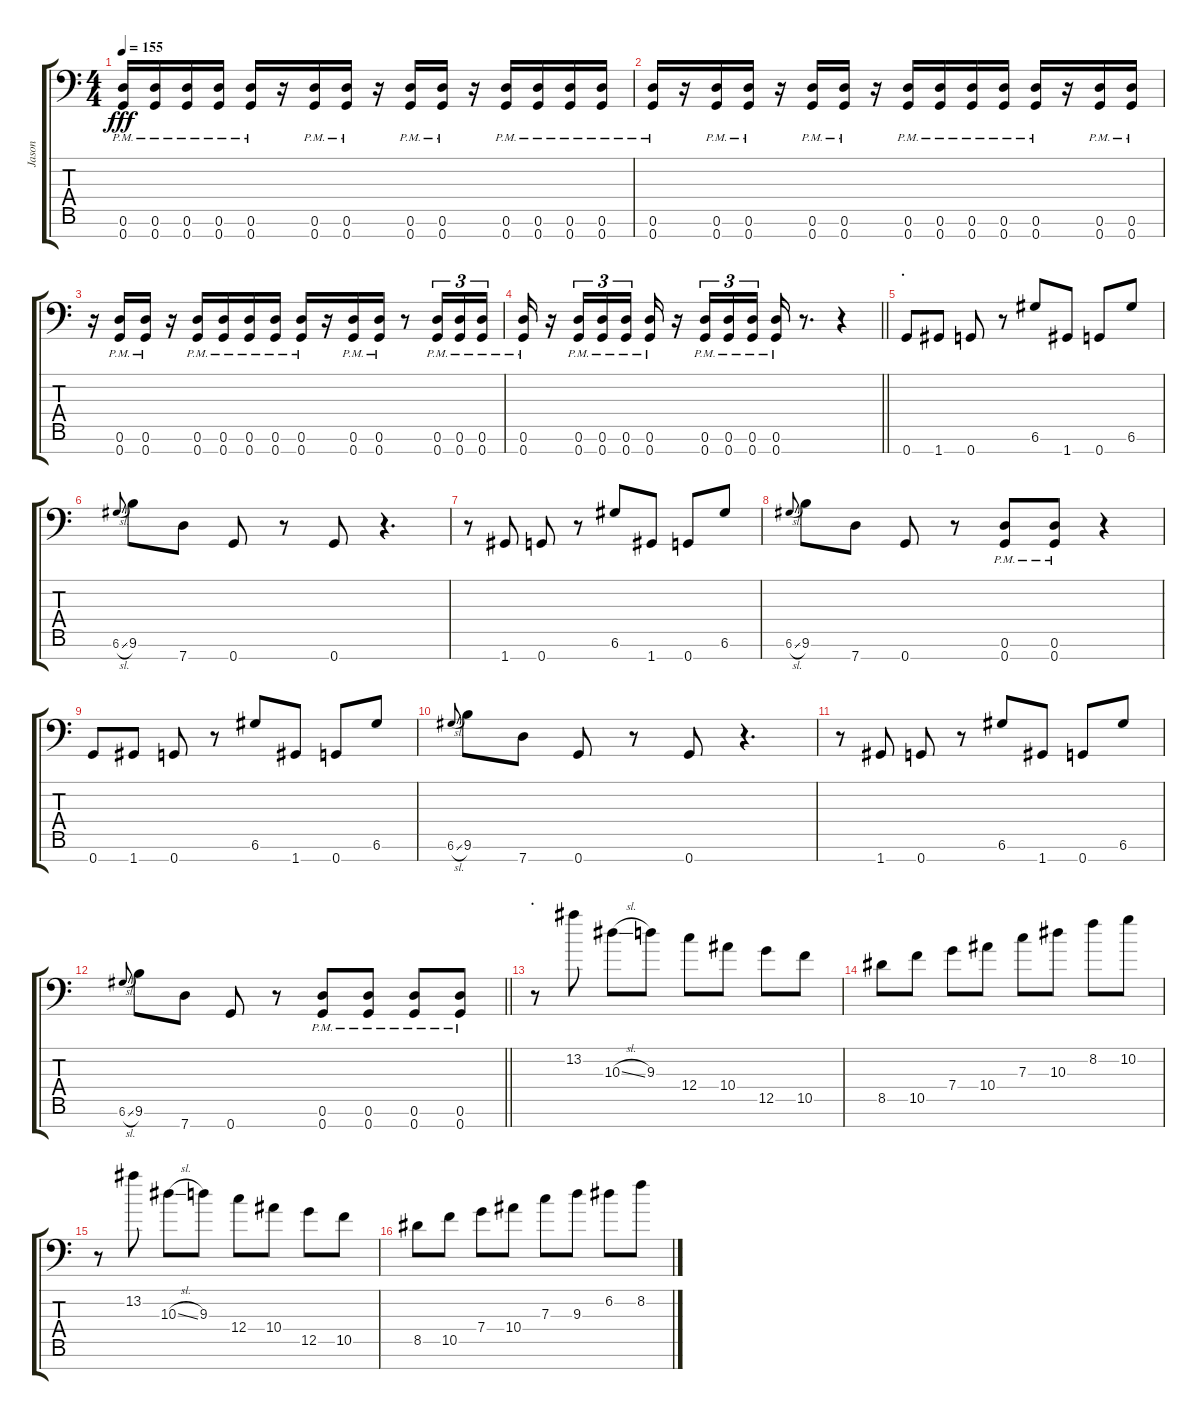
\track ("Jason" "Jason") {instrument distortionguitar}
\staff {score tabs}
\tuning (D4 A3 F3 C3 G2 D2 G1) {hide}
\ts (4 4)
\tempo 155
\clef f4
\ks c
(0.6{pm} 0.7{pm}).16{dy fff} (0.6{pm} 0.7{pm}).16 (0.6{pm} 0.7{pm}).16 (0.6{pm} 0.7{pm}).16 (0.6{pm} 0.7{pm}).16 r.16 (0.6{pm} 0.7{pm}).16 (0.6{pm} 0.7{pm}).16 r.16 (0.6{pm} 0.7{pm}).16 (0.6{pm} 0.7{pm}).16 r.16 (0.6{pm} 0.7{pm}).16 (0.6{pm} 0.7{pm}).16 (0.6{pm} 0.7{pm}).16 (0.6{pm} 0.7{pm}).16 |
(0.6{pm} 0.7{pm}).16 r.16 (0.6{pm} 0.7{pm}).16 (0.6{pm} 0.7{pm}).16 r.16 (0.6{pm} 0.7{pm}).16 (0.6{pm} 0.7{pm}).16 r.16 (0.6{pm} 0.7{pm}).16 (0.6{pm} 0.7{pm}).16 (0.6{pm} 0.7{pm}).16 (0.6{pm} 0.7{pm}).16 (0.6{pm} 0.7{pm}).16 r.16 (0.6{pm} 0.7{pm}).16 (0.6{pm} 0.7{pm}).16 |
r.16 (0.6{pm} 0.7{pm}).16 (0.6{pm} 0.7{pm}).16 r.16 (0.6{pm} 0.7{pm}).16 (0.6{pm} 0.7{pm}).16 (0.6{pm} 0.7{pm}).16 (0.6{pm} 0.7{pm}).16 (0.6{pm} 0.7{pm}).16 r.16 (0.6{pm} 0.7{pm}).16 (0.6{pm} 0.7{pm}).16 r.8 (0.6{pm} 0.7{pm}).16{tu (3 2)} (0.6{pm} 0.7{pm}).16{tu (3 2)} (0.6{pm} 0.7{pm}).16{tu (3 2)} |
\barLineRight lightlight
(0.6{pm} 0.7{pm}).16 r.16 (0.6{pm} 0.7{pm}).16{tu (3 2)} (0.6{pm} 0.7{pm}).16{tu (3 2)} (0.6{pm} 0.7{pm}).16{tu (3 2)} (0.6{pm} 0.7{pm}).16 r.16 (0.6{pm} 0.7{pm}).16{tu (3 2)} (0.6{pm} 0.7{pm}).16{tu (3 2)} (0.6{pm} 0.7{pm}).16{tu (3 2)} (0.6{pm} 0.7{pm}).16 r.8{d} r.4 |
\section ("" ".")
0.7.8 1.7.8 0.7.8 r.8 6.6.8 1.7.8 0.7.8 6.6.8 |
6.6{sl}.8{gr onbeat} 9.6.8 7.7.8 0.7.8 r.8 0.7.8 r.4{d} |
r.8 1.7.8 0.7.8 r.8 6.6.8 1.7.8 0.7.8 6.6.8 |
6.6{sl}.8{gr onbeat} 9.6.8 7.7.8 0.7.8 r.8 (0.6{pm} 0.7{pm}).8 (0.6{pm} 0.7{pm}).8 r.4 |
0.7.8 1.7.8 0.7.8 r.8 6.6.8 1.7.8 0.7.8 6.6.8 |
6.6{sl}.8{gr onbeat} 9.6.8 7.7.8 0.7.8 r.8 0.7.8 r.4{d} |
r.8 1.7.8 0.7.8 r.8 6.6.8 1.7.8 0.7.8 6.6.8 |
\barLineRight lightlight
6.6{sl}.8{gr onbeat} 9.6.8 7.7.8 0.7.8 r.8 (0.6{pm} 0.7{pm}).8 (0.6{pm} 0.7{pm}).8 (0.6{pm} 0.7{pm}).8 (0.6{pm} 0.7{pm}).8 |
\section ("" ".")
r.8 13.2.8 10.3{sl}.8 9.3.8 12.4.8 10.4.8 12.5.8 10.5.8 |
8.5.8 10.5.8 7.4.8 10.4.8 7.3.8 10.3.8 8.2.8 10.2.8 |
r.8 13.2.8 10.3{sl}.8 9.3.8 12.4.8 10.4.8 12.5.8 10.5.8 |
8.5.8 10.5.8 7.4.8 10.4.8 7.3.8 9.3.8 6.2.8 8.2.8
